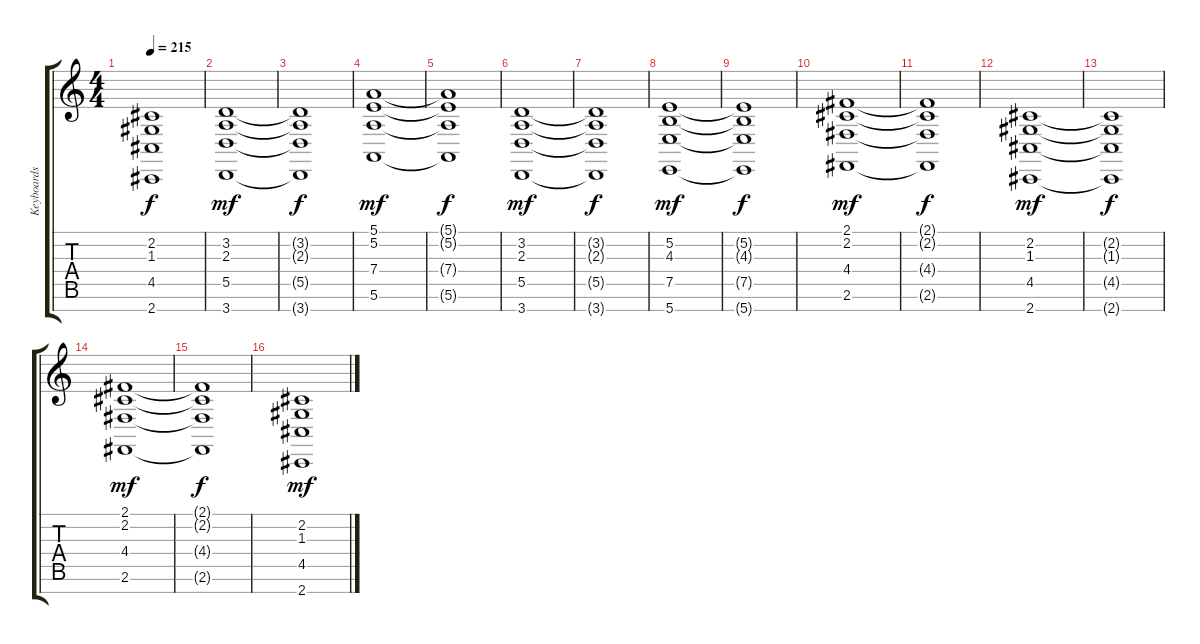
\track ("Keyboards 1" "Keyboards ") {instrument stringensemble1}
\staff {score tabs}
\tuning (E4 B3 G3 D3 A2 E2 B1) {hide}
\ts (4 4)
\tempo 215
\clef g2
\ks c
(2.2{t} 1.3{t} 4.5{t} 2.7{t}).1{dy f} |
(3.2 2.3 5.5 3.7).1{dy mf} |
(3.2{t} 2.3{t} 5.5{t} 3.7{t}).1{dy f} |
(5.1 5.2 7.4 5.6).1{dy mf} |
(5.1{t} 5.2{t} 7.4{t} 5.6{t}).1{dy f} |
(3.2 2.3 5.5 3.7).1{dy mf} |
(3.2{t} 2.3{t} 5.5{t} 3.7{t}).1{dy f} |
(5.2 4.3 7.5 5.7).1{dy mf} |
(5.2{t} 4.3{t} 7.5{t} 5.7{t}).1{dy f} |
(2.1 2.2 4.4 2.6).1{dy mf} |
(2.1{t} 2.2{t} 4.4{t} 2.6{t}).1{dy f} |
(2.2 1.3 4.5 2.7).1{dy mf} |
(2.2{t} 1.3{t} 4.5{t} 2.7{t}).1{dy f} |
(2.1 2.2 4.4 2.6).1{dy mf} |
(2.1{t} 2.2{t} 4.4{t} 2.6{t}).1{dy f} |
(2.2 1.3 4.5 2.7).1{dy mf}
